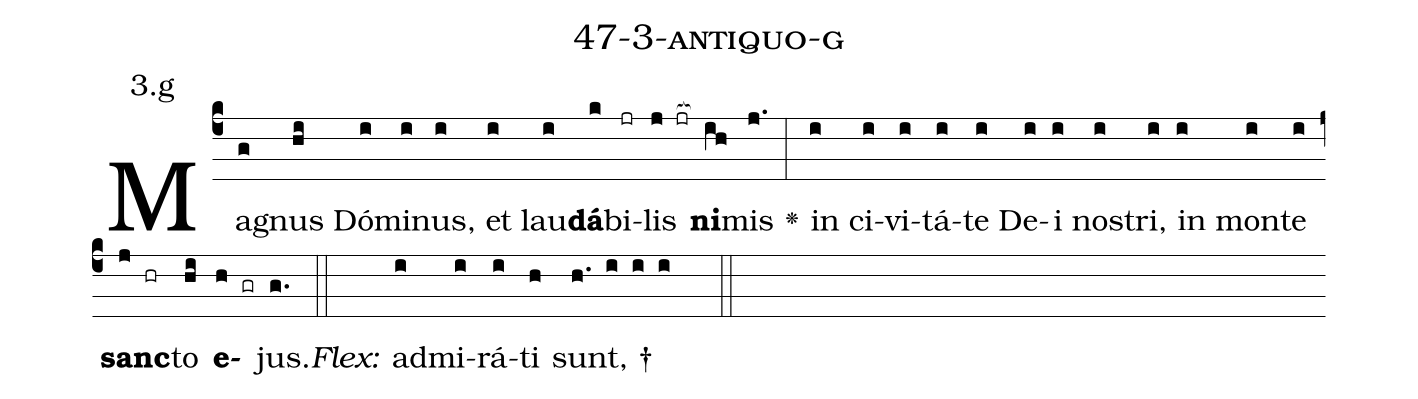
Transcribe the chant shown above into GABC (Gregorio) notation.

name: 47-3-antiquo-g;
annotation: 3.g;
%%
(c4)Ma(g)gnus(hi) Dó(i)mi(i)nus,(i) et(i) lau(i)<b>dá</b>(k)bi(jr)lis(j jr[ocb:1{]) <b>ni</b>(ih[ocb:0}])mis(j.) <v>\greheightstar</v>(:) in(i) ci(i)vi(i)tá(i)te(i) De(i)i(i) nos(i)tri,(i) in(i) mon(i)te(i) <b>sanc</b>(j hr)to(hi) <b>e</b>(h gr)jus.(g.) (::)
<i>Flex:</i>()  ad(i)mi(i)rá(i)ti(h) sunt, †(h. i i i  ::)

%E(i) u(i) o(j) u(hi) a(h) e.(g.) (::)
